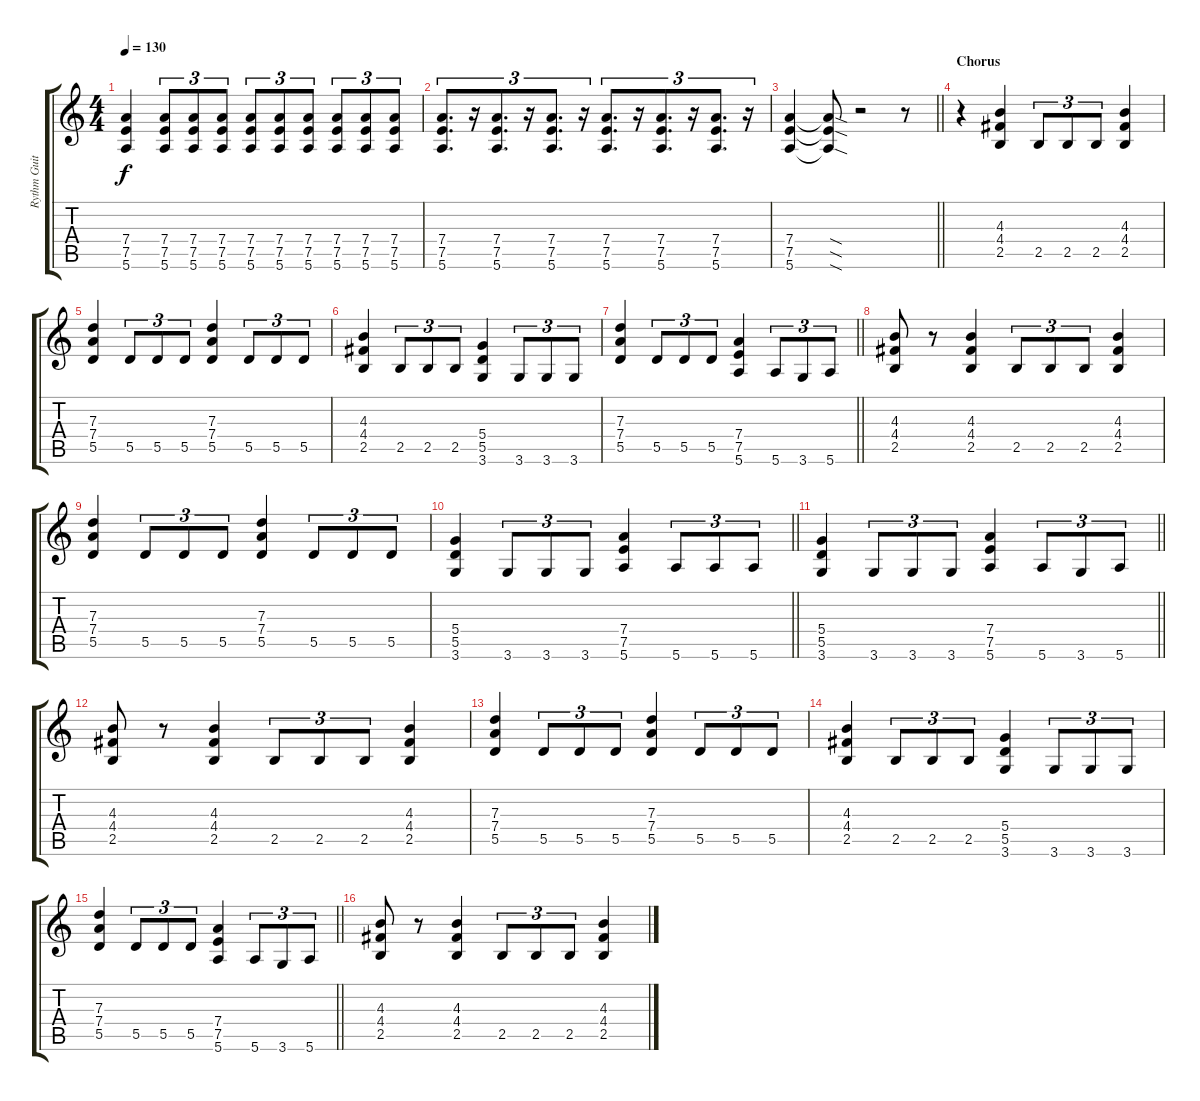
\track ("Rythm Guitar - Li / Sam" "Rythm Guit") {instrument distortionguitar}
\staff {score tabs}
\tuning (E4 B3 G3 D3 A2 E2) {hide}
\ts (4 4)
\tempo 130
\clef g2
\ks c
(7.4 7.5 5.6).4{dy f} (7.4 7.5 5.6).8{tu (3 2)} (7.4 7.5 5.6).8{tu (3 2)} (7.4 7.5 5.6).8{tu (3 2)} (7.4 7.5 5.6).8{tu (3 2)} (7.4 7.5 5.6).8{tu (3 2)} (7.4 7.5 5.6).8{tu (3 2)} (7.4 7.5 5.6).8{tu (3 2)} (7.4 7.5 5.6).8{tu (3 2)} (7.4 7.5 5.6).8{tu (3 2)} |
(7.4 7.5 5.6).8{d tu (3 2)} r.16{tu (3 2)} (7.4 7.5 5.6).8{d tu (3 2)} r.16{tu (3 2)} (7.4 7.5 5.6).8{d tu (3 2)} r.16{tu (3 2)} (7.4 7.5 5.6).8{d tu (3 2)} r.16{tu (3 2)} (7.4 7.5 5.6).8{d tu (3 2)} r.16{tu (3 2)} (7.4 7.5 5.6).8{d tu (3 2)} r.16{tu (3 2)} |
\barLineRight lightlight
(7.4 7.5 5.6).4 (7.4{sod t} 7.5{sod t} 5.6{sod t}).8 r.2 r.8 |
\section ("" "Chorus")
r.4 (4.3 4.4 2.5).4 2.5.8{tu (3 2)} 2.5.8{tu (3 2)} 2.5.8{tu (3 2)} (4.3 4.4 2.5).4 |
(7.3 7.4 5.5).4 5.5.8{tu (3 2)} 5.5.8{tu (3 2)} 5.5.8{tu (3 2)} (7.3 7.4 5.5).4 5.5.8{tu (3 2)} 5.5.8{tu (3 2)} 5.5.8{tu (3 2)} |
(4.3 4.4 2.5).4 2.5.8{tu (3 2)} 2.5.8{tu (3 2)} 2.5.8{tu (3 2)} (5.4 5.5 3.6).4 3.6.8{tu (3 2)} 3.6.8{tu (3 2)} 3.6.8{tu (3 2)} |
\barLineRight lightlight
(7.3 7.4 5.5).4 5.5.8{tu (3 2)} 5.5.8{tu (3 2)} 5.5.8{tu (3 2)} (7.4 7.5 5.6).4 5.6.8{tu (3 2)} 3.6.8{tu (3 2)} 5.6.8{tu (3 2)} |
(4.3 4.4 2.5).8 r.8 (4.3 4.4 2.5).4 2.5.8{tu (3 2)} 2.5.8{tu (3 2)} 2.5.8{tu (3 2)} (4.3 4.4 2.5).4 |
(7.3 7.4 5.5).4 5.5.8{tu (3 2)} 5.5.8{tu (3 2)} 5.5.8{tu (3 2)} (7.3 7.4 5.5).4 5.5.8{tu (3 2)} 5.5.8{tu (3 2)} 5.5.8{tu (3 2)} |
\barLineRight lightlight
(5.4 5.5 3.6).4 3.6.8{tu (3 2)} 3.6.8{tu (3 2)} 3.6.8{tu (3 2)} (7.4 7.5 5.6).4 5.6.8{tu (3 2)} 5.6.8{tu (3 2)} 5.6.8{tu (3 2)} |
\barLineRight lightlight
(5.4 5.5 3.6).4 3.6.8{tu (3 2)} 3.6.8{tu (3 2)} 3.6.8{tu (3 2)} (7.4 7.5 5.6).4 5.6.8{tu (3 2)} 3.6.8{tu (3 2)} 5.6.8{tu (3 2)} |
\section ("" "")
(4.3 4.4 2.5).8 r.8 (4.3 4.4 2.5).4 2.5.8{tu (3 2)} 2.5.8{tu (3 2)} 2.5.8{tu (3 2)} (4.3 4.4 2.5).4 |
(7.3 7.4 5.5).4 5.5.8{tu (3 2)} 5.5.8{tu (3 2)} 5.5.8{tu (3 2)} (7.3 7.4 5.5).4 5.5.8{tu (3 2)} 5.5.8{tu (3 2)} 5.5.8{tu (3 2)} |
(4.3 4.4 2.5).4 2.5.8{tu (3 2)} 2.5.8{tu (3 2)} 2.5.8{tu (3 2)} (5.4 5.5 3.6).4 3.6.8{tu (3 2)} 3.6.8{tu (3 2)} 3.6.8{tu (3 2)} |
\barLineRight lightlight
(7.3 7.4 5.5).4 5.5.8{tu (3 2)} 5.5.8{tu (3 2)} 5.5.8{tu (3 2)} (7.4 7.5 5.6).4 5.6.8{tu (3 2)} 3.6.8{tu (3 2)} 5.6.8{tu (3 2)} |
(4.3 4.4 2.5).8 r.8 (4.3 4.4 2.5).4 2.5.8{tu (3 2)} 2.5.8{tu (3 2)} 2.5.8{tu (3 2)} (4.3 4.4 2.5).4
